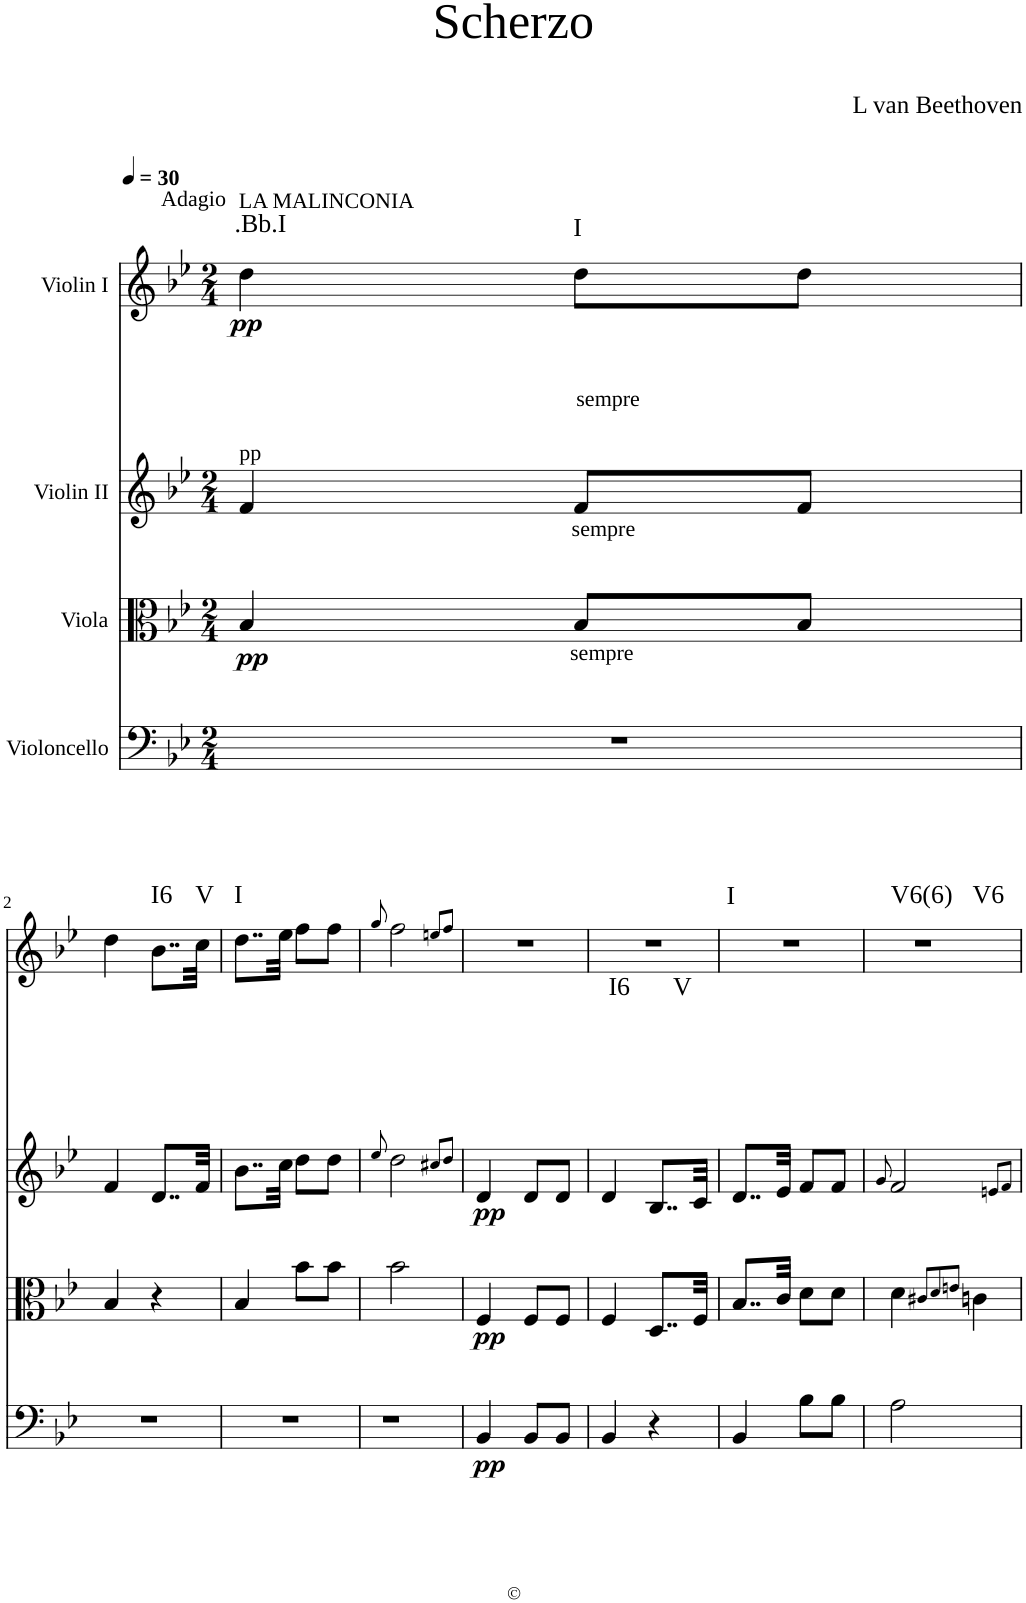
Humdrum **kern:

**kern	**dynam	**kern	**dynam	**kern	**dynam	**harte	**kern	**dynam	**harte
*part4	*part4	*part3	*part3	*part2	*part2	*part2	*part1	*part1	*part1
*staff4	*staff4	*staff3	*staff3	*staff2	*staff2	*	*staff1	*staff1	*
*I"Violoncello	*	*I"Viola	*	*I"Violin II	*	*	*I"Violin I	*	*
*I'Vc	*	*I'Vla	*	*I'Vln	*	*	*I'Vln	*	*
*clefF4	*	*clefC3	*	*clefG2	*	*	*clefG2	*	*
*k[b-e-]	*	*k[b-e-]	*	*k[b-e-]	*	*	*k[b-e-]	*	*
*M2/4	*	*M2/4	*	*M2/4	*	*	*M2/4	*	*
*MM30	*	*MM30	*	*MM30	*	*	*MM30	*	*
=1	=1	=1	=1	=1	=1	=1	=1	=1	=1
!	!	!	!	!	!	!	!LO:TX:a:t=LA MALINCONIA	!	!
!	!	!	!	!	!	!	!LO:TX:b:t=pp	!	!
!	!	!	!	!	!	!	!LO:TX:a:t=Adagio	!	!
!	!	!	!LO:DY:b	!	!	!	!	!LO:DY:b	!LO:H:kt=.Bb.I
2r	.	4B-/	pp	4f/	.	.	4dd\	pp	N
!	!	!	!	!LO:TX:a:t=sempre	!	!	!	!	!
!	!	!	!	!LO:TX:b:t=sempre	!	!	!	!	!
!	!	!LO:TX:b:t=sempre	!	!	!	!	!	!	!LO:H:kt=I
.	.	8B-/L	.	8f/L	.	.	8dd\L	.	N
.	.	8B-/J	.	8f/J	.	.	8dd\J	.	.
!!LO:LB:g=z
=2	=2	=2	=2	=2	=2	=2	=2	=2	=2
2r	.	4B-/	.	4f/	.	.	4dd\	.	.
!	!	!	!	!	!	!	!	!	!LO:H:kt=I6
.	.	4r	.	8..d/L	.	.	8..b-\L	.	N
!	!	!	!	!	!	!	!	!	!LO:H:kt=V
.	.	.	.	32f/Jkk	.	.	32cc\Jkk	.	N
=3	=3	=3	=3	=3	=3	=3	=3	=3	=3
!	!	!	!	!	!	!	!	!	!LO:H:kt=I
2r	.	4B-/	.	8..b-\L	.	.	8..dd\L	.	N
.	.	.	.	32cc\Jkk	.	.	32ee-\Jkk	.	.
.	.	8b-\L	.	8dd\L	.	.	8ff\L	.	.
.	.	8b-\J	.	8dd\J	.	.	8ff\J	.	.
=4	=4	=4	=4	=4	=4	=4	=4	=4	=4
.	.	.	.	8qee-/	.	.	8qgg/	.	.
2r	.	2b-\	.	2dd\	.	.	2ff\	.	.
.	.	.	.	8qcc#X/L	.	.	8qeen/L	.	.
.	.	.	.	8qdd/J	.	.	8qff/J	.	.
=5	=5	=5	=5	=5	=5	=5	=5	=5	=5
!	!LO:DY:b	!	!LO:DY:b	!	!LO:DY:b	!	!	!	!
4BB-/	pp	4F/	pp	4d/	pp	.	2r	.	.
8BB-/L	.	8F/L	.	8d/L	.	.	.	.	.
8BB-/J	.	8F/J	.	8d/J	.	.	.	.	.
=6	=6	=6	=6	=6	=6	=6	=6	=6	=6
4BB-/	.	4F/	.	4d/	.	.	2r	.	.
!	!	!	!	!	!	!LO:H:kt=I6	!	!	!
4r	.	8..D/L	.	8..B-/L	.	N	.	.	.
!	!	!	!	!	!	!LO:H:kt=V	!	!	!
.	.	32F/Jkk	.	32c/Jkk	.	N	.	.	.
=7	=7	=7	=7	=7	=7	=7	=7	=7	=7
!	!	!	!	!	!	!	!	!	!LO:H:kt=I
4BB-/	.	8..B-/L	.	8..d/L	.	.	2r	.	N
.	.	32c/Jkk	.	32e-/Jkk	.	.	.	.	.
8B-\L	.	8d\L	.	8f/L	.	.	.	.	.
8B-\J	.	8d\J	.	8f/J	.	.	.	.	.
=8	=8	=8	=8	=8	=8	=8	=8	=8	=8
.	.	.	.	8qg/	.	.	.	.	.
!	!	!	!	!	!	!	!	!	!LO:H:n=1:kt=V6(6)
!	!	!	!	!	!	!	!	!	!LO:H:n=2:kt=V6
2A\	.	4d\	.	2f/	.	.	2r	.	N N
.	.	8qc#X/L	.	.	.	.	.	.	.
.	.	8qd/	.	.	.	.	.	.	.
.	.	8qen/J	.	.	.	.	.	.	.
.	.	4cn\	.	.	.	.	.	.	.
.	.	.	.	8qen/L	.	.	.	.	.
.	.	.	.	8qf/J	.	.	.	.	.
=	=	=	=	=	=	=	=	=	=
*-	*-	*-	*-	*-	*-	*-	*-	*-	*-
